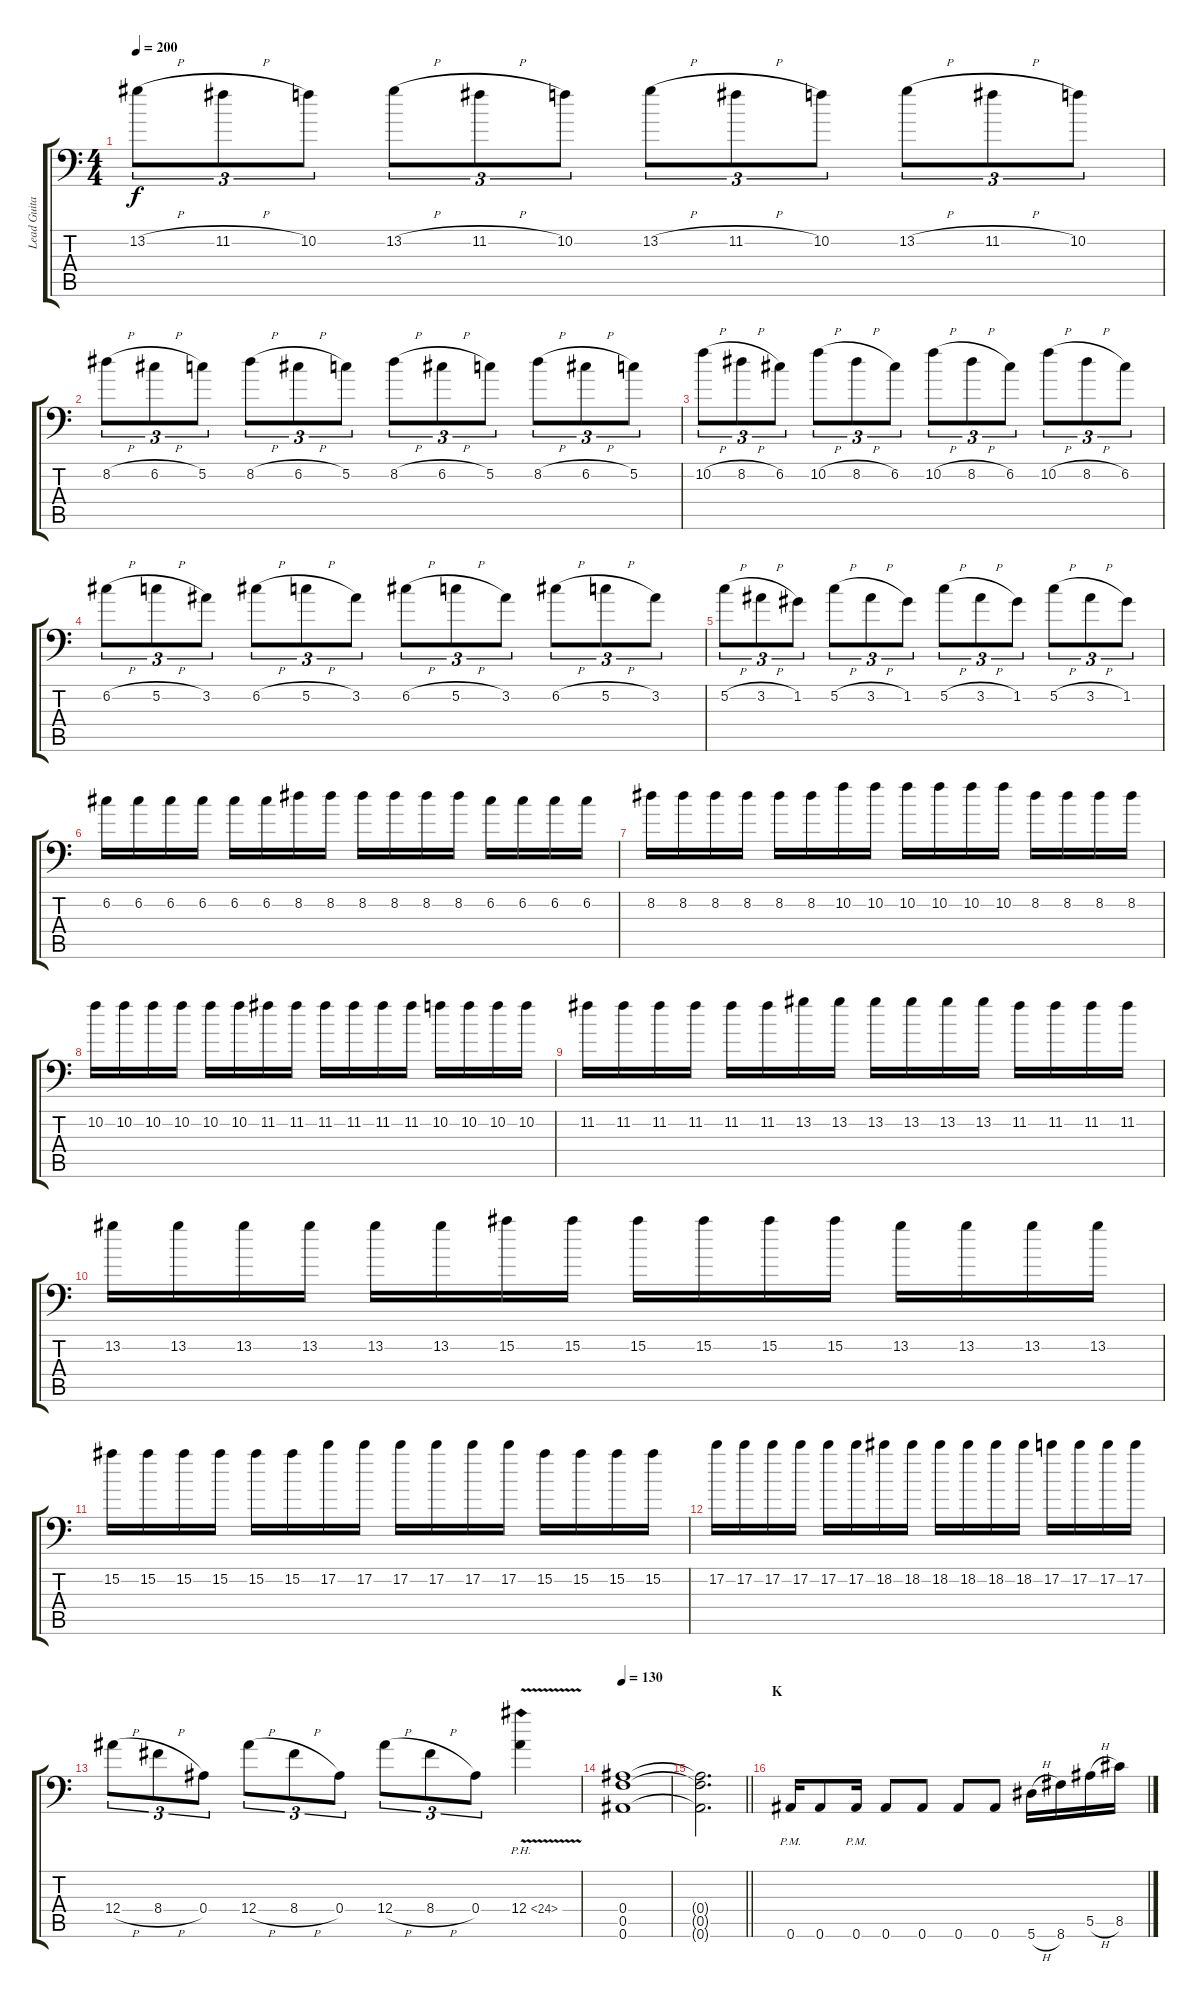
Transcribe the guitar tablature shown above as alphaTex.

\track ("Lead Guitar: Michael Bujaki" "Lead Guita") {instrument overdrivenguitar}
\staff {score tabs}
\tuning (C4 G3 Eb3 Bb2 F2 Bb1) {hide}
\ts (4 4)
\tempo 200
\clef f4
\ks c
13.2{h}.8{tu (3 2) dy f} 11.2{h}.8{tu (3 2)} 10.2.8{tu (3 2)} 13.2{h}.8{tu (3 2)} 11.2{h}.8{tu (3 2)} 10.2.8{tu (3 2)} 13.2{h}.8{tu (3 2)} 11.2{h}.8{tu (3 2)} 10.2.8{tu (3 2)} 13.2{h}.8{tu (3 2)} 11.2{h}.8{tu (3 2)} 10.2.8{tu (3 2)} |
8.2{h}.8{tu (3 2)} 6.2{h}.8{tu (3 2)} 5.2.8{tu (3 2)} 8.2{h}.8{tu (3 2)} 6.2{h}.8{tu (3 2)} 5.2.8{tu (3 2)} 8.2{h}.8{tu (3 2)} 6.2{h}.8{tu (3 2)} 5.2.8{tu (3 2)} 8.2{h}.8{tu (3 2)} 6.2{h}.8{tu (3 2)} 5.2.8{tu (3 2)} |
10.2{h}.8{tu (3 2)} 8.2{h}.8{tu (3 2)} 6.2.8{tu (3 2)} 10.2{h}.8{tu (3 2)} 8.2{h}.8{tu (3 2)} 6.2.8{tu (3 2)} 10.2{h}.8{tu (3 2)} 8.2{h}.8{tu (3 2)} 6.2.8{tu (3 2)} 10.2{h}.8{tu (3 2)} 8.2{h}.8{tu (3 2)} 6.2.8{tu (3 2)} |
6.2{h}.8{tu (3 2)} 5.2{h}.8{tu (3 2)} 3.2.8{tu (3 2)} 6.2{h}.8{tu (3 2)} 5.2{h}.8{tu (3 2)} 3.2.8{tu (3 2)} 6.2{h}.8{tu (3 2)} 5.2{h}.8{tu (3 2)} 3.2.8{tu (3 2)} 6.2{h}.8{tu (3 2)} 5.2{h}.8{tu (3 2)} 3.2.8{tu (3 2)} |
5.2{h}.8{tu (3 2)} 3.2{h}.8{tu (3 2)} 1.2.8{tu (3 2)} 5.2{h}.8{tu (3 2)} 3.2{h}.8{tu (3 2)} 1.2.8{tu (3 2)} 5.2{h}.8{tu (3 2)} 3.2{h}.8{tu (3 2)} 1.2.8{tu (3 2)} 5.2{h}.8{tu (3 2)} 3.2{h}.8{tu (3 2)} 1.2.8{tu (3 2)} |
6.2.16 6.2.16 6.2.16 6.2.16 6.2.16 6.2.16 8.2.16 8.2.16 8.2.16 8.2.16 8.2.16 8.2.16 6.2.16 6.2.16 6.2.16 6.2.16 |
8.2.16 8.2.16 8.2.16 8.2.16 8.2.16 8.2.16 10.2.16 10.2.16 10.2.16 10.2.16 10.2.16 10.2.16 8.2.16 8.2.16 8.2.16 8.2.16 |
10.2.16 10.2.16 10.2.16 10.2.16 10.2.16 10.2.16 11.2.16 11.2.16 11.2.16 11.2.16 11.2.16 11.2.16 10.2.16 10.2.16 10.2.16 10.2.16 |
11.2.16 11.2.16 11.2.16 11.2.16 11.2.16 11.2.16 13.2.16 13.2.16 13.2.16 13.2.16 13.2.16 13.2.16 11.2.16 11.2.16 11.2.16 11.2.16 |
13.2.16 13.2.16 13.2.16 13.2.16 13.2.16 13.2.16 15.2.16 15.2.16 15.2.16 15.2.16 15.2.16 15.2.16 13.2.16 13.2.16 13.2.16 13.2.16 |
15.2.16 15.2.16 15.2.16 15.2.16 15.2.16 15.2.16 17.2.16 17.2.16 17.2.16 17.2.16 17.2.16 17.2.16 15.2.16 15.2.16 15.2.16 15.2.16 |
17.2.16 17.2.16 17.2.16 17.2.16 17.2.16 17.2.16 18.2.16 18.2.16 18.2.16 18.2.16 18.2.16 18.2.16 17.2.16 17.2.16 17.2.16 17.2.16 |
12.4{h}.8{tu (3 2)} 8.4{h}.8{tu (3 2)} 0.4.8{tu (3 2)} 12.4{h}.8{tu (3 2)} 8.4{h}.8{tu (3 2)} 0.4.8{tu (3 2)} 12.4{h}.8{tu (3 2)} 8.4{h}.8{tu (3 2)} 0.4.8{tu (3 2)} 12.4{ph 12 v}.4 |
\tempo 130
(0.4 0.5 0.6).1 |
\barLineRight lightlight
(0.4{t} 0.5{t} 0.6{t}).2{d} |
\section ("" "K")
0.6{pm}.16 0.6.8 0.6{pm}.16 0.6.8 0.6.8 0.6.8 0.6.8 5.6{h}.16 8.6.16 5.5{h}.16 8.5.16
